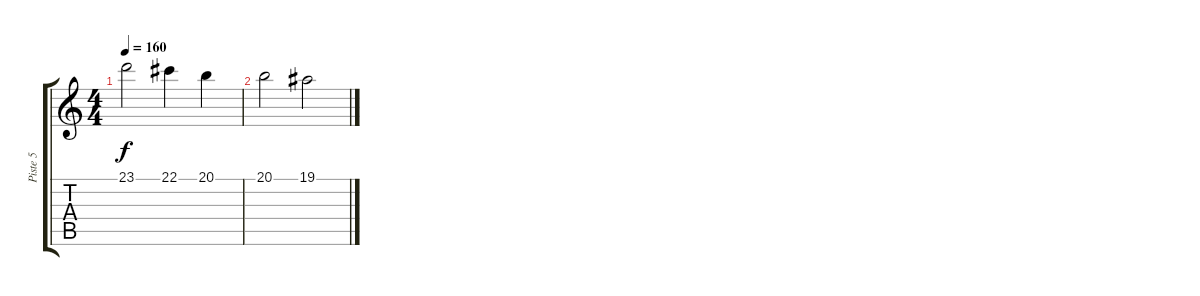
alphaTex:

\track ("Piste 5" "Piste 5") {instrument piccolo}
\staff {score tabs}
\tuning (Eb4 Bb3 Gb3 Db3 Ab2 Eb2) {hide}
\ts (4 4)
\tempo 160
\clef g2
\ks c
23.1.2{dy f} 22.1.4 20.1.4 |
20.1.2 19.1.2
